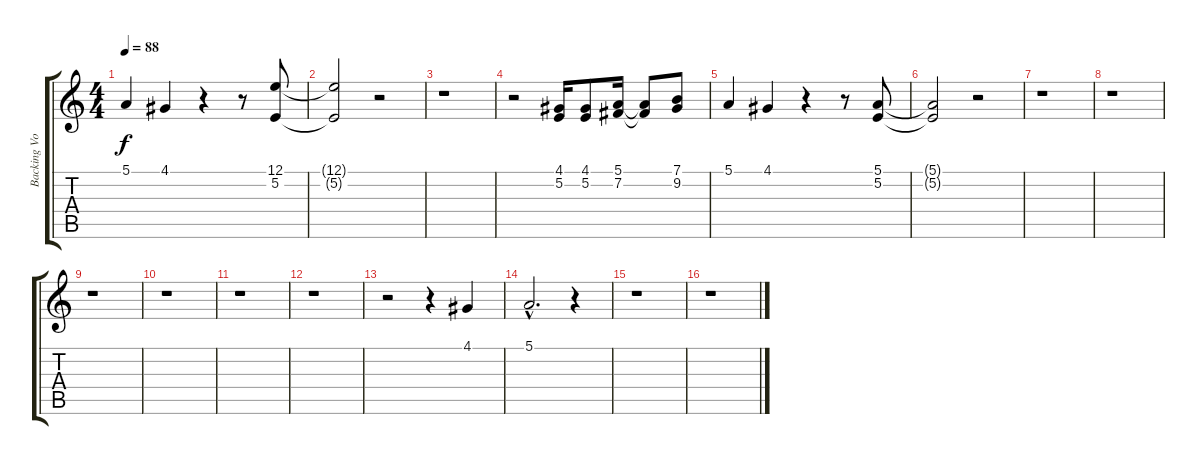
\track ("Backing Vocals" "Backing Vo") {instrument lead6voice}
\staff {score tabs}
\tuning (E4 B3 G3 D3 A2 E2) {hide}
\ts (4 4)
\tempo 88
\clef g2
\ks c
5.1.4{dy f} 4.1.4 r.4 r.8 (12.1 5.2).8 |
(12.1{t} 5.2{t}).2 r.2 |
r.1 |
r.2 (4.1 5.2).16 (4.1 5.2).8 (5.1 7.2).16 (5.1{t} 7.2{t}).8 (7.1 9.2).8 |
5.1.4 4.1.4 r.4 r.8 (5.1 5.2).8 |
(5.1{t} 5.2{t}).2 r.2 |
r.1 |
r.1 |
r.1 |
r.1 |
r.1 |
r.1 |
r.2 r.4 4.1.4 |
5.1{hac}.2{d} r.4 |
r.1 |
r.1
